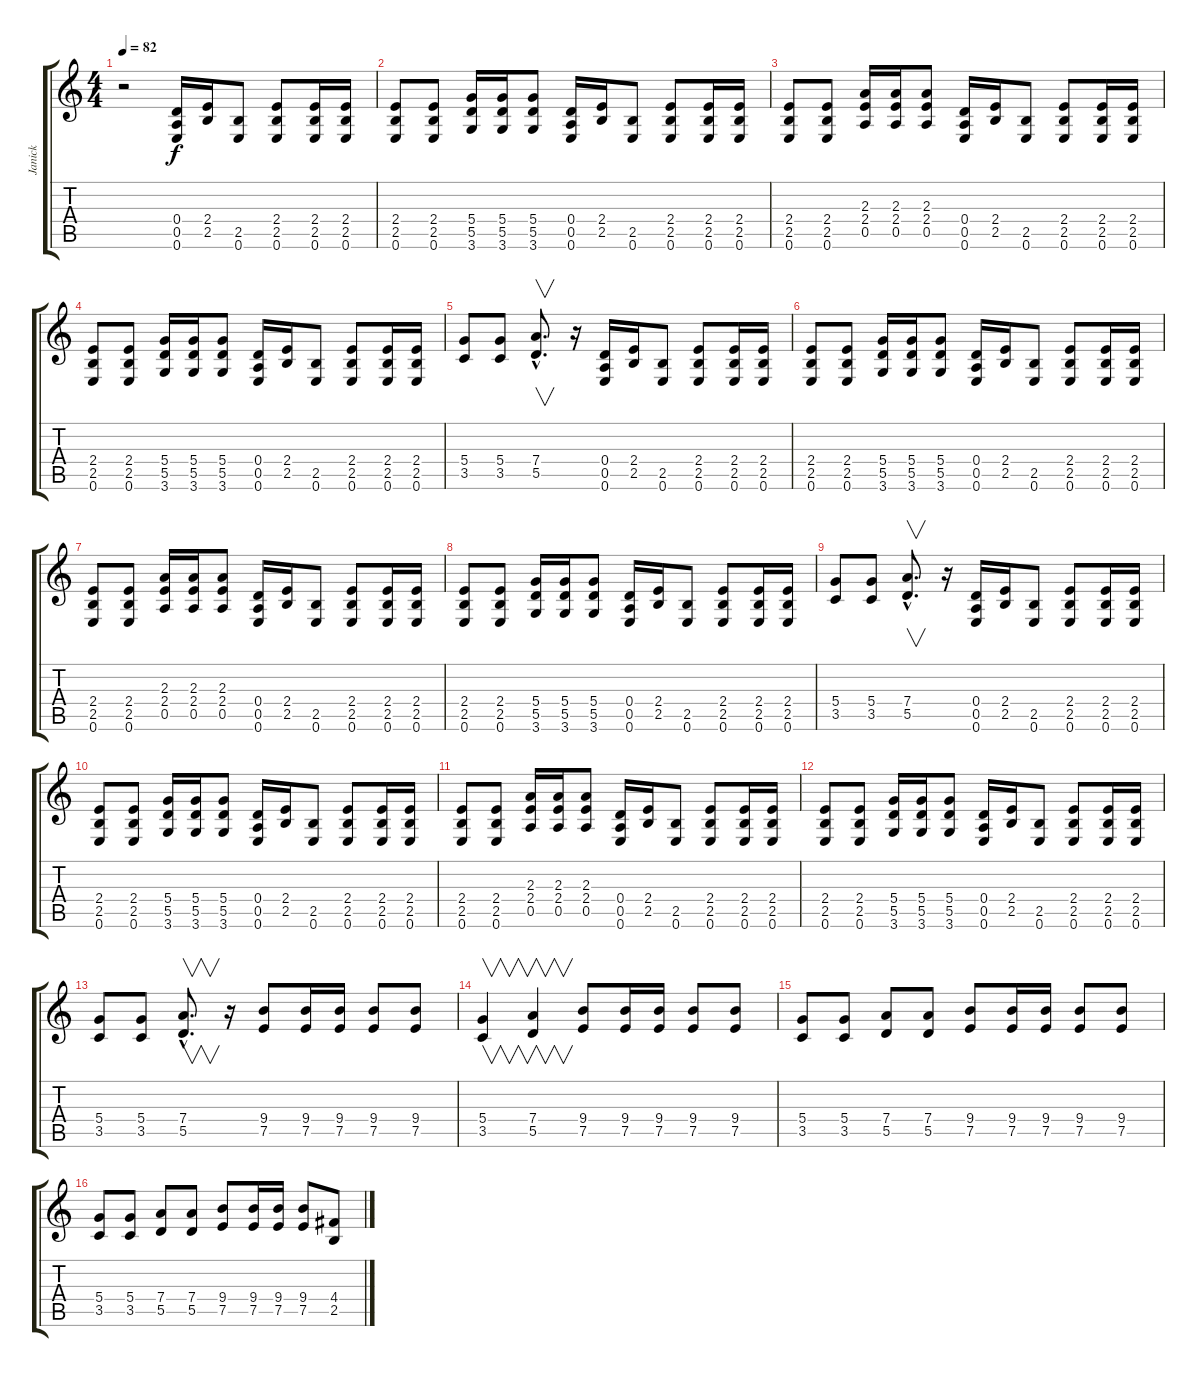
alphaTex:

\track ("Janick" "Janick") {instrument acousticguitarnylon}
\staff {score tabs}
\tuning (E4 B3 G3 D3 A2 E2) {hide}
\ts (4 4)
\tempo 82
\clef g2
\ks c
r.2{dy f} (0.4 0.5 0.6).16 (2.4 2.5).16 (2.5 0.6).8 (2.4 2.5 0.6).8 (2.4 2.5 0.6).16 (2.4 2.5 0.6).16 |
(2.4 2.5 0.6).8 (2.4 2.5 0.6).8 (5.4 5.5 3.6).16 (5.4 5.5 3.6).16 (5.4 5.5 3.6).8 (0.4 0.5 0.6).16 (2.4 2.5).16 (2.5 0.6).8 (2.4 2.5 0.6).8 (2.4 2.5 0.6).16 (2.4 2.5 0.6).16 |
(2.4 2.5 0.6).8 (2.4 2.5 0.6).8 (2.3 2.4 0.5).16 (2.3 2.4 0.5).16 (2.3 2.4 0.5).8 (0.4 0.5 0.6).16 (2.4 2.5).16 (2.5 0.6).8 (2.4 2.5 0.6).8 (2.4 2.5 0.6).16 (2.4 2.5 0.6).16 |
(2.4 2.5 0.6).8 (2.4 2.5 0.6).8 (5.4 5.5 3.6).16 (5.4 5.5 3.6).16 (5.4 5.5 3.6).8 (0.4 0.5 0.6).16 (2.4 2.5).16 (2.5 0.6).8 (2.4 2.5 0.6).8 (2.4 2.5 0.6).16 (2.4 2.5 0.6).16 |
(5.4 3.5).8 (5.4 3.5).8 (7.4{hac} 5.5{hac}).8{v d} r.16 (0.4 0.5 0.6).16 (2.4 2.5).16 (2.5 0.6).8 (2.4 2.5 0.6).8 (2.4 2.5 0.6).16 (2.4 2.5 0.6).16 |
(2.4 2.5 0.6).8 (2.4 2.5 0.6).8 (5.4 5.5 3.6).16 (5.4 5.5 3.6).16 (5.4 5.5 3.6).8 (0.4 0.5 0.6).16 (2.4 2.5).16 (2.5 0.6).8 (2.4 2.5 0.6).8 (2.4 2.5 0.6).16 (2.4 2.5 0.6).16 |
(2.4 2.5 0.6).8 (2.4 2.5 0.6).8 (2.3 2.4 0.5).16 (2.3 2.4 0.5).16 (2.3 2.4 0.5).8 (0.4 0.5 0.6).16 (2.4 2.5).16 (2.5 0.6).8 (2.4 2.5 0.6).8 (2.4 2.5 0.6).16 (2.4 2.5 0.6).16 |
(2.4 2.5 0.6).8 (2.4 2.5 0.6).8 (5.4 5.5 3.6).16 (5.4 5.5 3.6).16 (5.4 5.5 3.6).8 (0.4 0.5 0.6).16 (2.4 2.5).16 (2.5 0.6).8 (2.4 2.5 0.6).8 (2.4 2.5 0.6).16 (2.4 2.5 0.6).16 |
(5.4 3.5).8 (5.4 3.5).8 (7.4{hac} 5.5{hac}).8{v d} r.16 (0.4 0.5 0.6).16 (2.4 2.5).16 (2.5 0.6).8 (2.4 2.5 0.6).8 (2.4 2.5 0.6).16 (2.4 2.5 0.6).16 |
(2.4 2.5 0.6).8 (2.4 2.5 0.6).8 (5.4 5.5 3.6).16 (5.4 5.5 3.6).16 (5.4 5.5 3.6).8 (0.4 0.5 0.6).16 (2.4 2.5).16 (2.5 0.6).8 (2.4 2.5 0.6).8 (2.4 2.5 0.6).16 (2.4 2.5 0.6).16 |
(2.4 2.5 0.6).8 (2.4 2.5 0.6).8 (2.3 2.4 0.5).16 (2.3 2.4 0.5).16 (2.3 2.4 0.5).8 (0.4 0.5 0.6).16 (2.4 2.5).16 (2.5 0.6).8 (2.4 2.5 0.6).8 (2.4 2.5 0.6).16 (2.4 2.5 0.6).16 |
(2.4 2.5 0.6).8 (2.4 2.5 0.6).8 (5.4 5.5 3.6).16 (5.4 5.5 3.6).16 (5.4 5.5 3.6).8 (0.4 0.5 0.6).16 (2.4 2.5).16 (2.5 0.6).8 (2.4 2.5 0.6).8 (2.4 2.5 0.6).16 (2.4 2.5 0.6).16 |
(5.4 3.5).8 (5.4 3.5).8 (7.4{hac} 5.5{hac}).8{v d} r.16 (9.4 7.5).8{volume 13 instrument distortionguitar} (9.4 7.5).16 (9.4 7.5).16 (9.4 7.5).8 (9.4 7.5).8 |
(5.4 3.5).4{v} (7.4 5.5).4{v} (9.4 7.5).8 (9.4 7.5).16 (9.4 7.5).16 (9.4 7.5).8 (9.4 7.5).8 |
(5.4 3.5).8 (5.4 3.5).8 (7.4 5.5).8 (7.4 5.5).8 (9.4 7.5).8 (9.4 7.5).16 (9.4 7.5).16 (9.4 7.5).8 (9.4 7.5).8 |
(5.4 3.5).8 (5.4 3.5).8 (7.4 5.5).8 (7.4 5.5).8 (9.4 7.5).8 (9.4 7.5).16 (9.4 7.5).16 (9.4 7.5).8 (4.4 2.5).8
